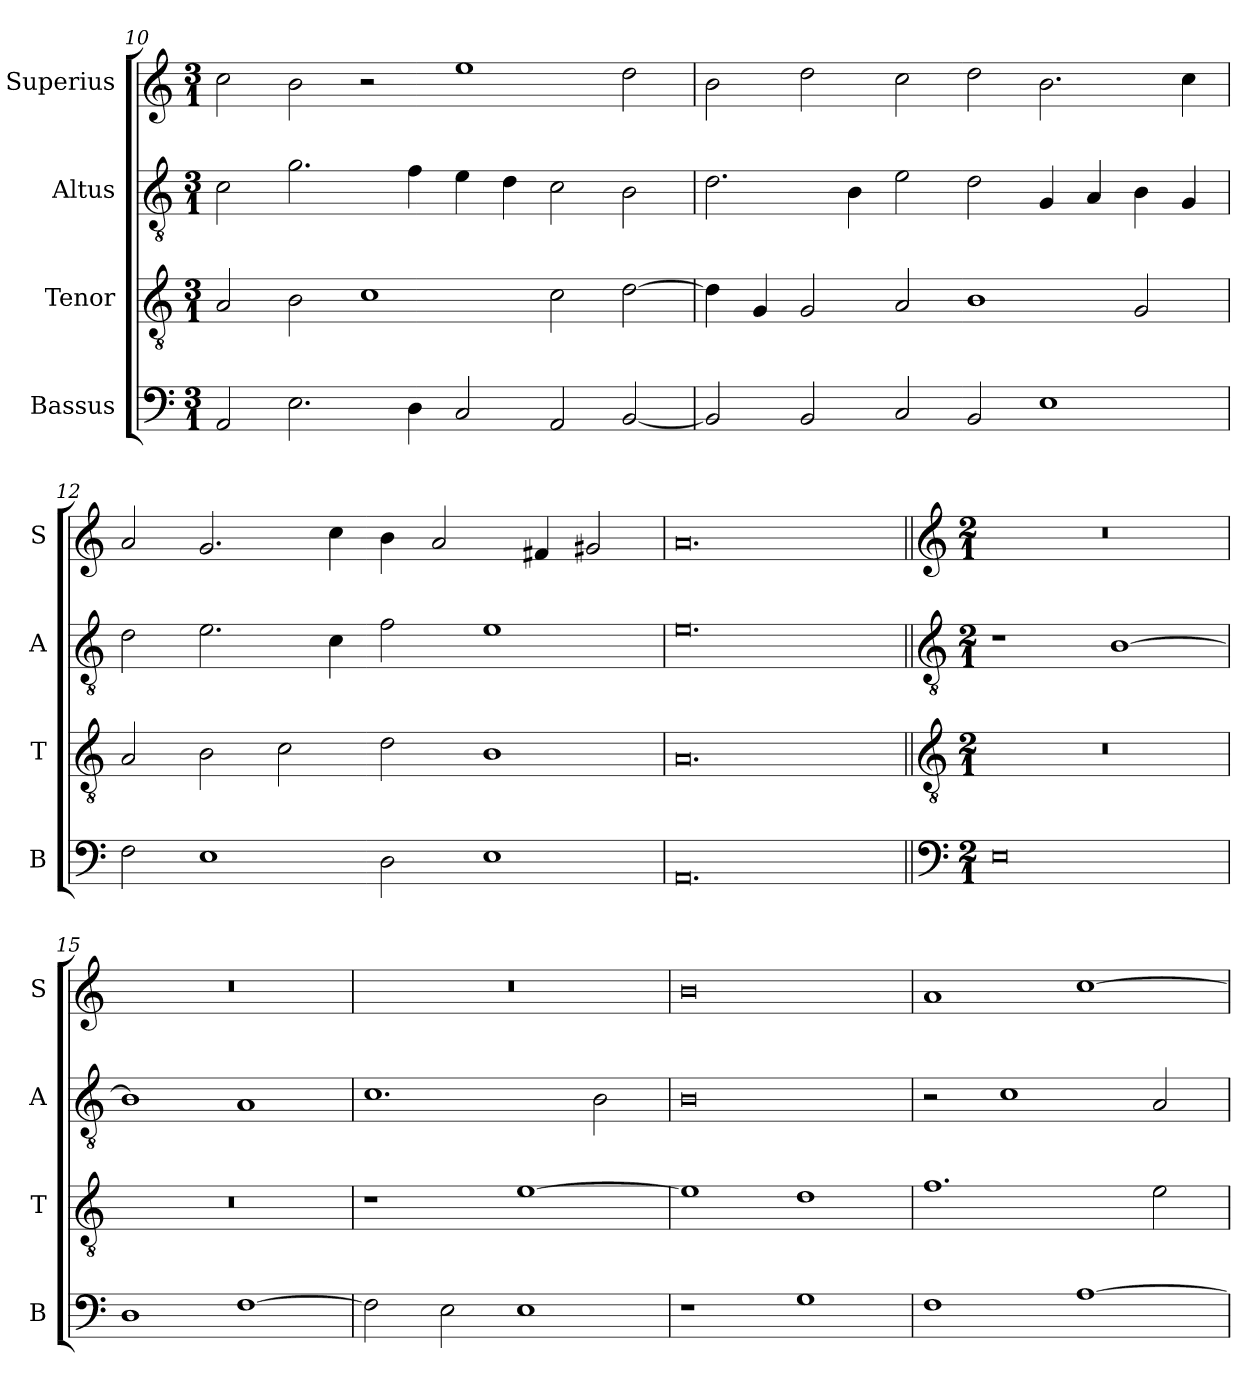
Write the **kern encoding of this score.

**kern	**kern	**kern	**kern
*part4	*part3	*part2	*part1
*staff4	*staff3	*staff2	*staff1
*I"Bassus	*I"Tenor	*I"Altus	*I"Superius
*I'B	*I'T	*I'A	*I'S
*clefF4	*clefGv2	*clefGv2	*clefG2
*k[]	*k[]	*k[]	*k[]
*M3/1	*M3/1	*M3/1	*M3/1
=10	=10	=10	=10
2AA/	2A/	2c\	2cc\
2.E\	2B\	2.g\	2b\
.	1c	.	2r
4D\	.	4f\	.
2C/	.	4e\	1ee
.	.	4d\	.
2AA/	2c\	2c\	.
[2BB/	[2d\	2B\	2dd\
=11	=11	=11	=11
2BB/]	4d\]	2.d\	2b\
.	4G/	.	.
2BB/	2G/	.	2dd\
.	.	4B\	.
2C/	2A/	2e\	2cc\
2BB/	1B	2d\	2dd\
1E	.	4G/	2.b\
.	.	4A/	.
.	2G/	4B\	.
.	.	4G/	4cc\
=12	=12	=12	=12
2F\	2A/	2d\	2a/
1E	2B\	2.e\	2.g/
.	2c\	.	.
.	.	4c\	4cc\
2D\	2d\	2f\	4b\
.	.	.	2a/
1E	1B	1e	.
.	.	.	4f#X/
.	.	.	2g#X/
=13	=13	=13	=13
0.AA	0.A	0.e	0.a
!!LO:LB:g=z
=14||	=14||	=14||	=14||
*clefF4	*clefGv2	*clefGv2	*clefG2
*k[]	*k[]	*k[]	*k[]
*M2/1	*M2/1	*M2/1	*M2/1
0E	0r	1r	0r
.	.	[1B	.
=15	=15	=15	=15
1D	0r	1B]	0r
[1F	.	1A	.
=16	=16	=16	=16
2F\]	1r	1.c	0r
2E\	.	.	.
1E	[1e	.	.
.	.	2B\	.
=17	=17	=17	=17
1r	1e]	0B	0b
1G	1d	.	.
=18	=18	=18	=18
1F	1.f	2r	1a
.	.	1c	.
[1A	.	.	[1cc
.	2e\	2A/	.
=	=	=	=
*-	*-	*-	*-
